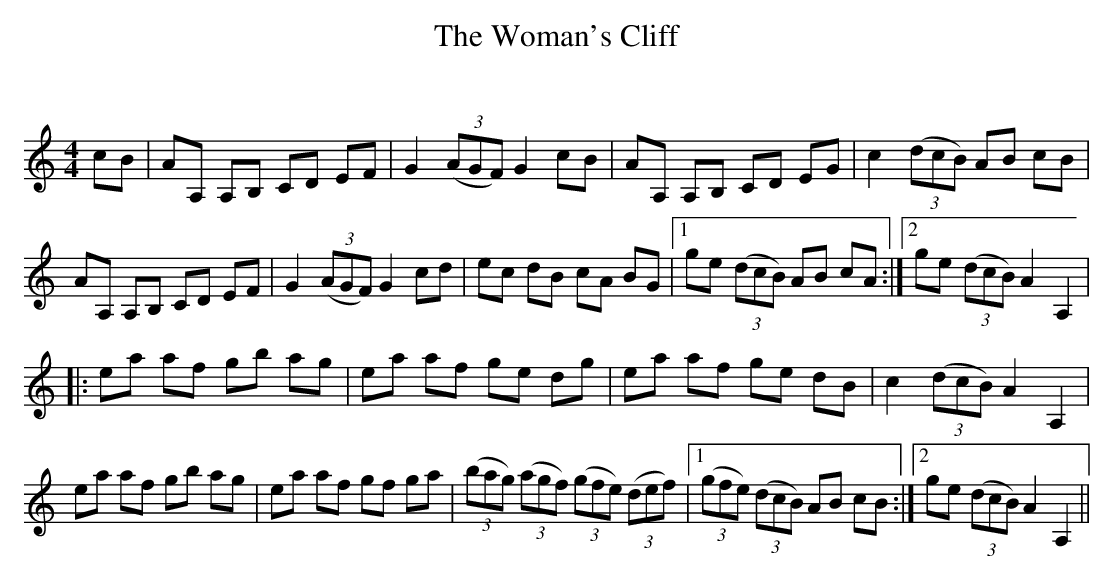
X:1
T: The Woman's Cliff
C:
Q: 232
K:Am
M:4/4
L:1/8
cB|AA, A,B, CD EF|G2 ((3AGF) G2 cB|AA, A,B, CD EG|c2 ((3dcB) AB cB|
AA, A,B, CD EF|G2 ((3AGF) G2 cd|ec dB cA BG|1ge ((3dcB) AB cA:|2ge ((3dcB) A2 A,2|
|:ea af gb ag|ea af ge dg|ea af ge dB|c2 ((3dcB) A2 A,2|
ea af gb ag|ea af gf ga|((3bag) ((3agf) ((3gfe) ((3def) |1((3gfe) ((3dcB) AB cB:|2ge ((3dcB) A2 A,2||
